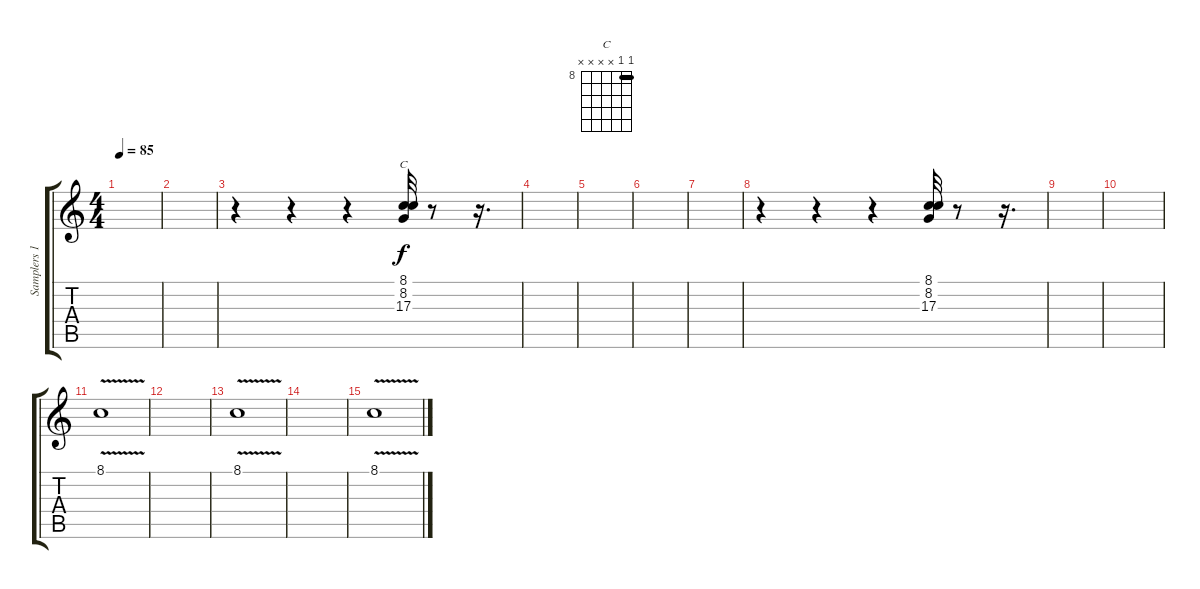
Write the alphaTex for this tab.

\track ("Samplers 1" "Samplers 1") {instrument orchestrahit}
\staff {score tabs}
\tuning (E4 B3 G3 D3 A2 E2) {hide}
\chord ("C" 8 8 x x x x) {firstfret 8 barre 8}
\ts (4 4)
\tempo 85
\clef g2
\ks c
|
|
r.4 r.4 r.4 (8.1 8.2 17.3).32{ch "C"} r.8 r.16{d} |
|
|
|
|
r.4 r.4 r.4 (8.1 8.2 17.3).32 r.8 r.16{d} |
|
|
8.1{v}.1{volume 11 instrument pad1newage} |
|
8.1{v}.1{volume 11 instrument pad1newage} |
|
8.1{v}.1{volume 11 instrument pad1newage}
